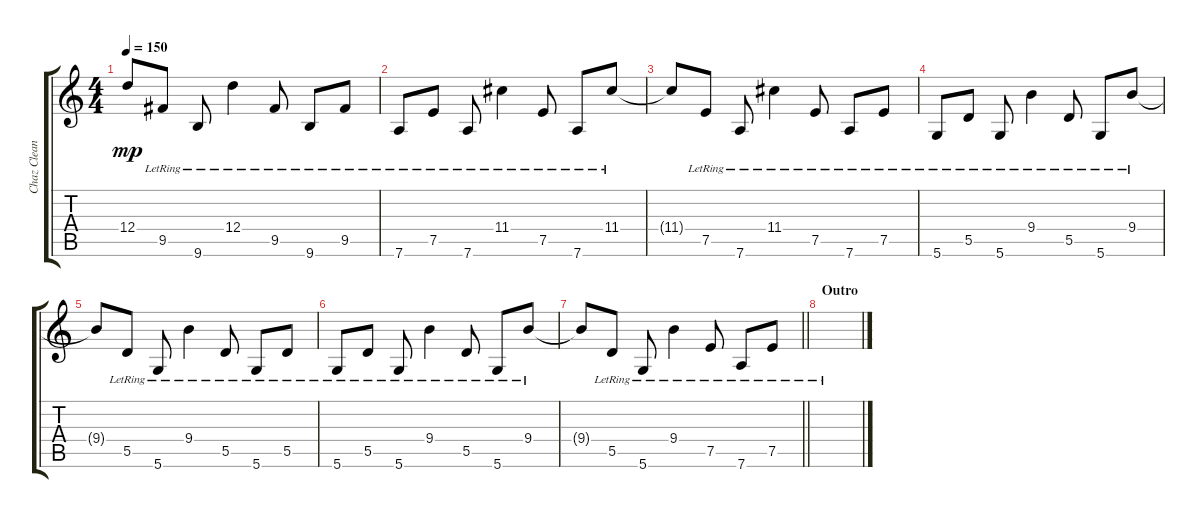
\track ("Chaz Clean" "Chaz Clean") {instrument electricguitarjazz}
\staff {score tabs}
\tuning (E4 B3 G3 D3 A2 D2) {hide}
\ts (4 4)
\tempo 150
\clef g2
\ks c
12.4{t}.8{dy mp} 9.5{lr}.8 9.6{lr}.8 12.4{lr}.4 9.5{lr}.8 9.6{lr}.8 9.5{lr}.8 |
7.6{lr}.8 7.5{lr}.8 7.6{lr}.8 11.4{lr}.4 7.5{lr}.8 7.6{lr}.8 11.4{lr}.8 |
11.4{t}.8 7.5{lr}.8 7.6{lr}.8 11.4{lr}.4 7.5{lr}.8 7.6{lr}.8 7.5{lr}.8 |
5.6{lr}.8 5.5{lr}.8 5.6{lr}.8 9.4{lr}.4 5.5{lr}.8 5.6{lr}.8 9.4{lr}.8 |
9.4{t}.8 5.5{lr}.8 5.6{lr}.8 9.4{lr}.4 5.5{lr}.8 5.6{lr}.8 5.5{lr}.8 |
5.6{lr}.8 5.5{lr}.8 5.6{lr}.8 9.4{lr}.4 5.5{lr}.8 5.6{lr}.8 9.4{lr}.8 |
\barLineRight lightlight
9.4{t}.8 5.5{lr}.8 5.6{lr}.8 9.4{lr}.4 7.5{lr}.8 7.6{lr}.8 7.5{lr}.8 |
\section ("" "Outro")
